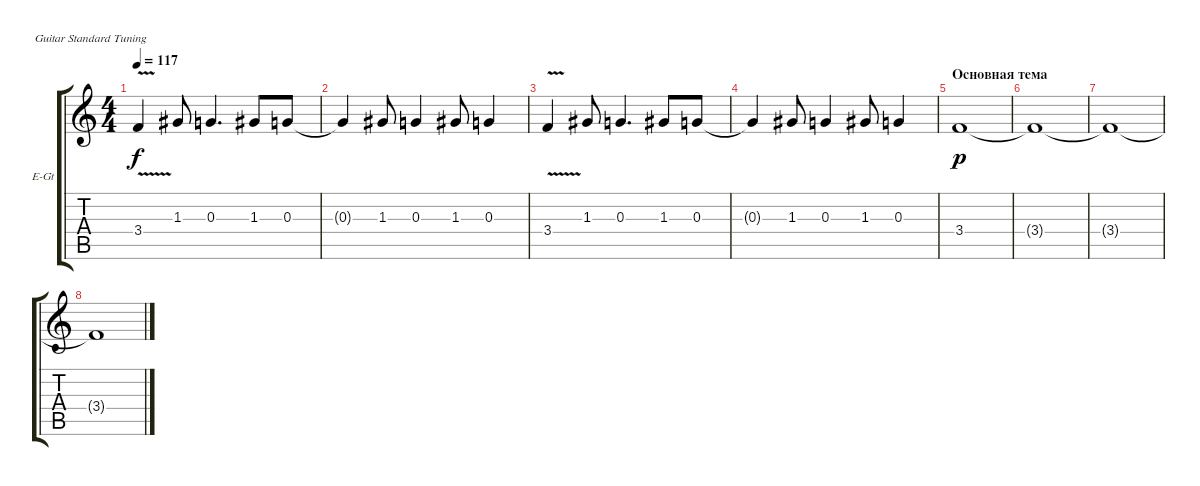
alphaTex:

\defaultSystemsLayout 4
\bracketExtendMode groupsimilarinstruments
\firstSystemTrackNameOrientation horizontal
\otherSystemsTrackNameOrientation horizontal
\track ("Kurt D. Cobain" "E-Gt") {instrument overdrivenguitar}
\staff {score tabs}
\tuning (E4 B3 G3 D3 A2 E2)
\ts (4 4)
\tempo 117
\clef g2
\scale
0.333333
\ks c
3.4{v}.4{dy f} 1.3.8 0.3.4{d} 1.3.8 0.3.8 |
\scale
0.333333 0.3{t}.4 1.3.8 0.3.4 1.3.8 0.3.4 |
\scale
0.333333 3.4{v}.4 1.3.8 0.3.4{d} 1.3.8 0.3.8 |
\scale
0.333333 0.3{t}.4 1.3.8 0.3.4 1.3.8 0.3.4 |
\section ("" "Основная тема")
\scale
0.333333 3.4.1{dy p} |
\scale
0.333333 3.4{t}.1 |
\scale
0.333333 3.4{t}.1 |
\scale
0.333333 3.4{t}.1 |
\scale
0.333333 |
\scale
0.333333 |
\scale
0.333333 |
\scale
0.333333 |
\scale
0.333333 |
\scale
0.333333 |
\scale
0.333333 |
\scale
0.333333
